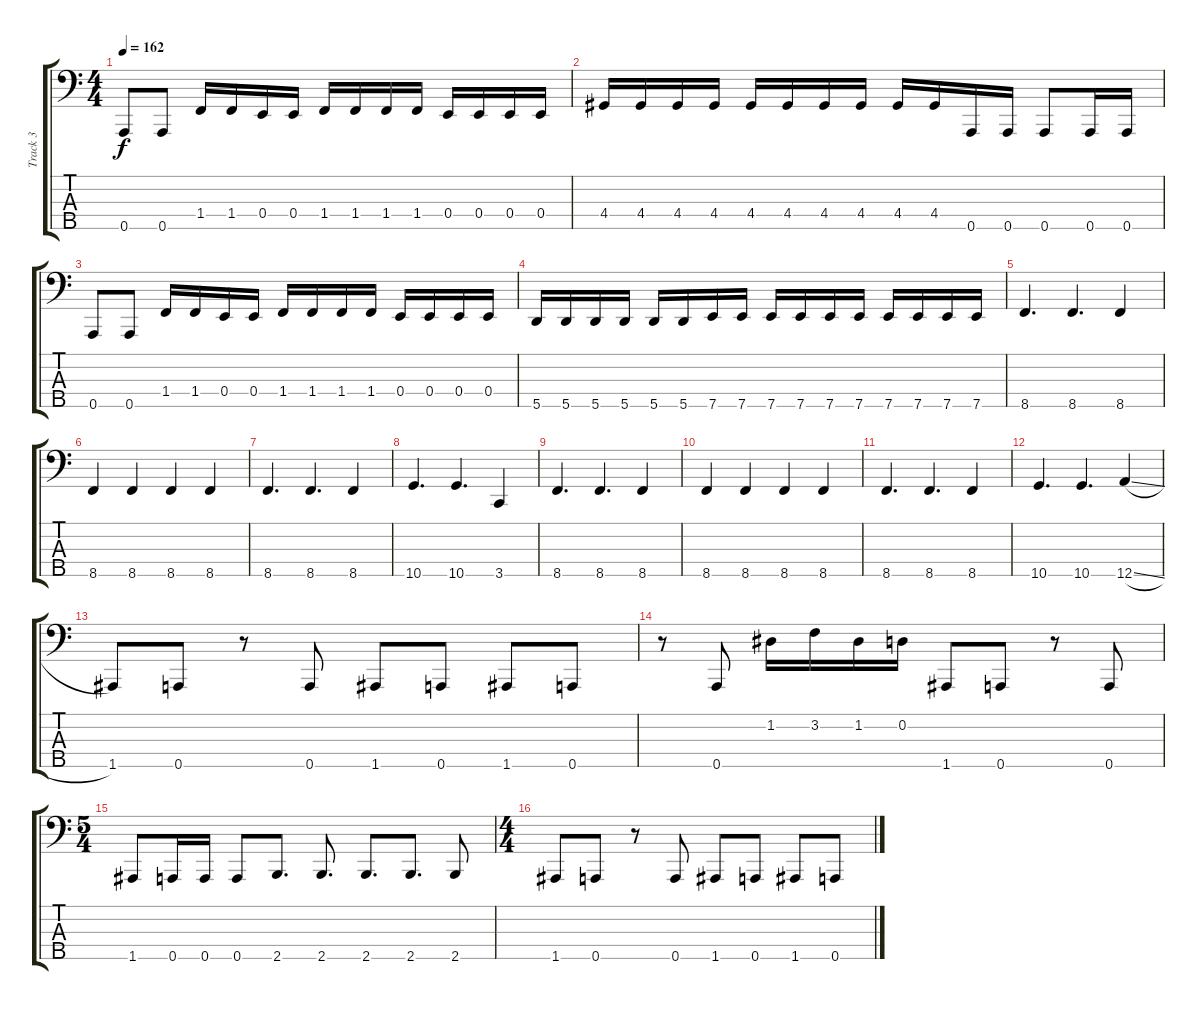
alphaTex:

\track ("Track 3" "Track 3") {instrument electricbassfinger}
\staff {score tabs}
\tuning (G2 D2 A1 E1 A0) {hide}
\ts (4 4)
\tempo 162
\clef f4
\ks c
0.5.8{dy f} 0.5.8 1.4.16 1.4.16 0.4.16 0.4.16 1.4.16 1.4.16 1.4.16 1.4.16 0.4.16 0.4.16 0.4.16 0.4.16 |
4.4.16 4.4.16 4.4.16 4.4.16 4.4.16 4.4.16 4.4.16 4.4.16 4.4.16 4.4.16 0.5.16 0.5.16 0.5.8 0.5.16 0.5.16 |
0.5.8 0.5.8 1.4.16 1.4.16 0.4.16 0.4.16 1.4.16 1.4.16 1.4.16 1.4.16 0.4.16 0.4.16 0.4.16 0.4.16 |
5.5.16 5.5.16 5.5.16 5.5.16 5.5.16 5.5.16 7.5.16 7.5.16 7.5.16 7.5.16 7.5.16 7.5.16 7.5.16 7.5.16 7.5.16 7.5.16 |
8.5.4{d} 8.5.4{d} 8.5.4 |
8.5.4 8.5.4 8.5.4 8.5.4 |
8.5.4{d} 8.5.4{d} 8.5.4 |
10.5.4{d} 10.5.4{d} 3.5.4 |
8.5.4{d} 8.5.4{d} 8.5.4 |
8.5.4 8.5.4 8.5.4 8.5.4 |
8.5.4{d} 8.5.4{d} 8.5.4 |
10.5.4{d} 10.5.4{d} 12.5{sl}.4 |
1.5.8 0.5.8 r.8 0.5.8 1.5.8 0.5.8 1.5.8 0.5.8 |
r.8 0.5.8 1.2.16 3.2.16 1.2.16 0.2.16 1.5.8 0.5.8 r.8 0.5.8 |
\ts (5 4)
1.5.8 0.5.16 0.5.16 0.5.8 2.5.8{d} 2.5.8{d} 2.5.8{d} 2.5.8{d} 2.5.8 |
\ts (4 4)
1.5.8 0.5.8 r.8 0.5.8 1.5.8 0.5.8 1.5.8 0.5.8
